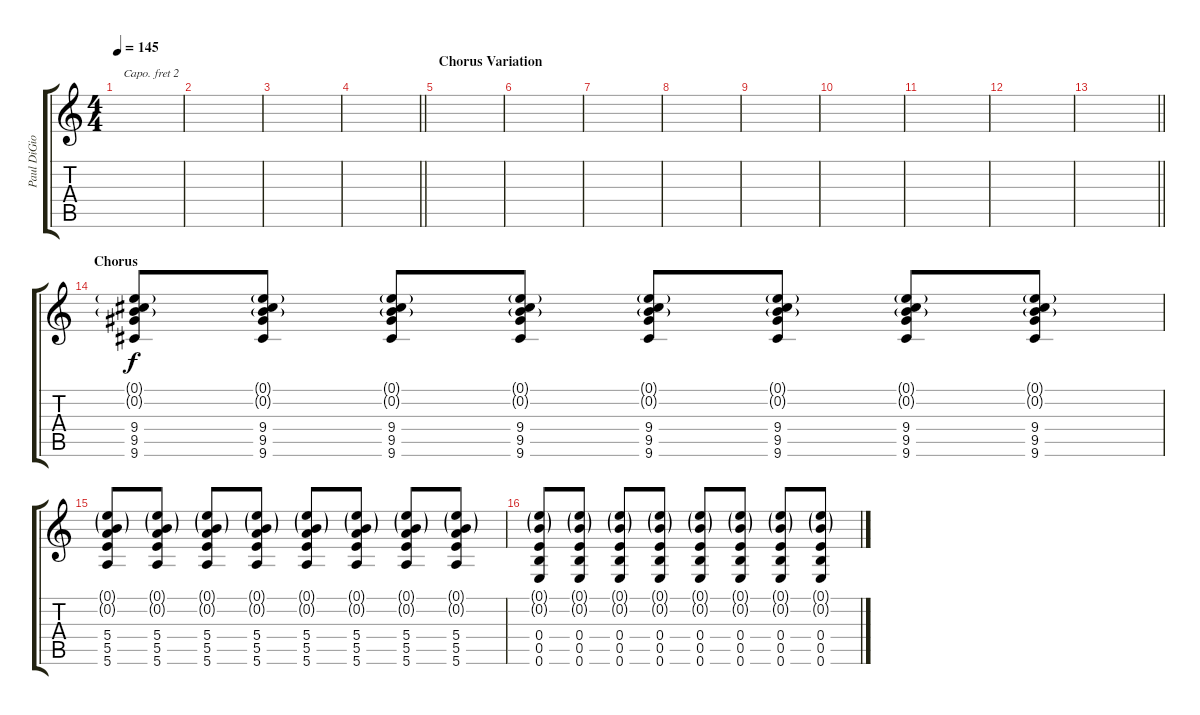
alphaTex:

\track ("Paul DiGiovanni (Overdub Guitar)" "Paul DiGio") {instrument overdrivenguitar}
\staff {score tabs}
\capo 2
\tuning (D4 A3 Gb3 D3 A2 D2) {hide}
\ts (4 4)
\tempo 145
\clef g2
\ks c
|
|
|
\barLineRight lightlight
|
\section ("" "Chorus Variation")
|
|
|
|
|
|
|
|
\barLineRight lightlight
|
\section ("" "Chorus")
(0.1{g} 0.2{g} 9.4 9.5 9.6).8{instrument overdrivenguitar} (0.1{g} 0.2{g} 9.4 9.5 9.6).8 (0.1{g} 0.2{g} 9.4 9.5 9.6).8 (0.1{g} 0.2{g} 9.4 9.5 9.6).8 (0.1{g} 0.2{g} 9.4 9.5 9.6).8 (0.1{g} 0.2{g} 9.4 9.5 9.6).8 (0.1{g} 0.2{g} 9.4 9.5 9.6).8 (0.1{g} 0.2{g} 9.4 9.5 9.6).8 |
(0.1{g} 0.2{g} 5.4 5.5 5.6).8 (0.1{g} 0.2{g} 5.4 5.5 5.6).8 (0.1{g} 0.2{g} 5.4 5.5 5.6).8 (0.1{g} 0.2{g} 5.4 5.5 5.6).8 (0.1{g} 0.2{g} 5.4 5.5 5.6).8 (0.1{g} 0.2{g} 5.4 5.5 5.6).8 (0.1{g} 0.2{g} 5.4 5.5 5.6).8 (0.1{g} 0.2{g} 5.4 5.5 5.6).8 |
(0.1{g} 0.2{g} 0.4 0.5 0.6).8 (0.1{g} 0.2{g} 0.4 0.5 0.6).8 (0.1{g} 0.2{g} 0.4 0.5 0.6).8 (0.1{g} 0.2{g} 0.4 0.5 0.6).8 (0.1{g} 0.2{g} 0.4 0.5 0.6).8 (0.1{g} 0.2{g} 0.4 0.5 0.6).8 (0.1{g} 0.2{g} 0.4 0.5 0.6).8 (0.1{g} 0.2{g} 0.4 0.5 0.6).8
